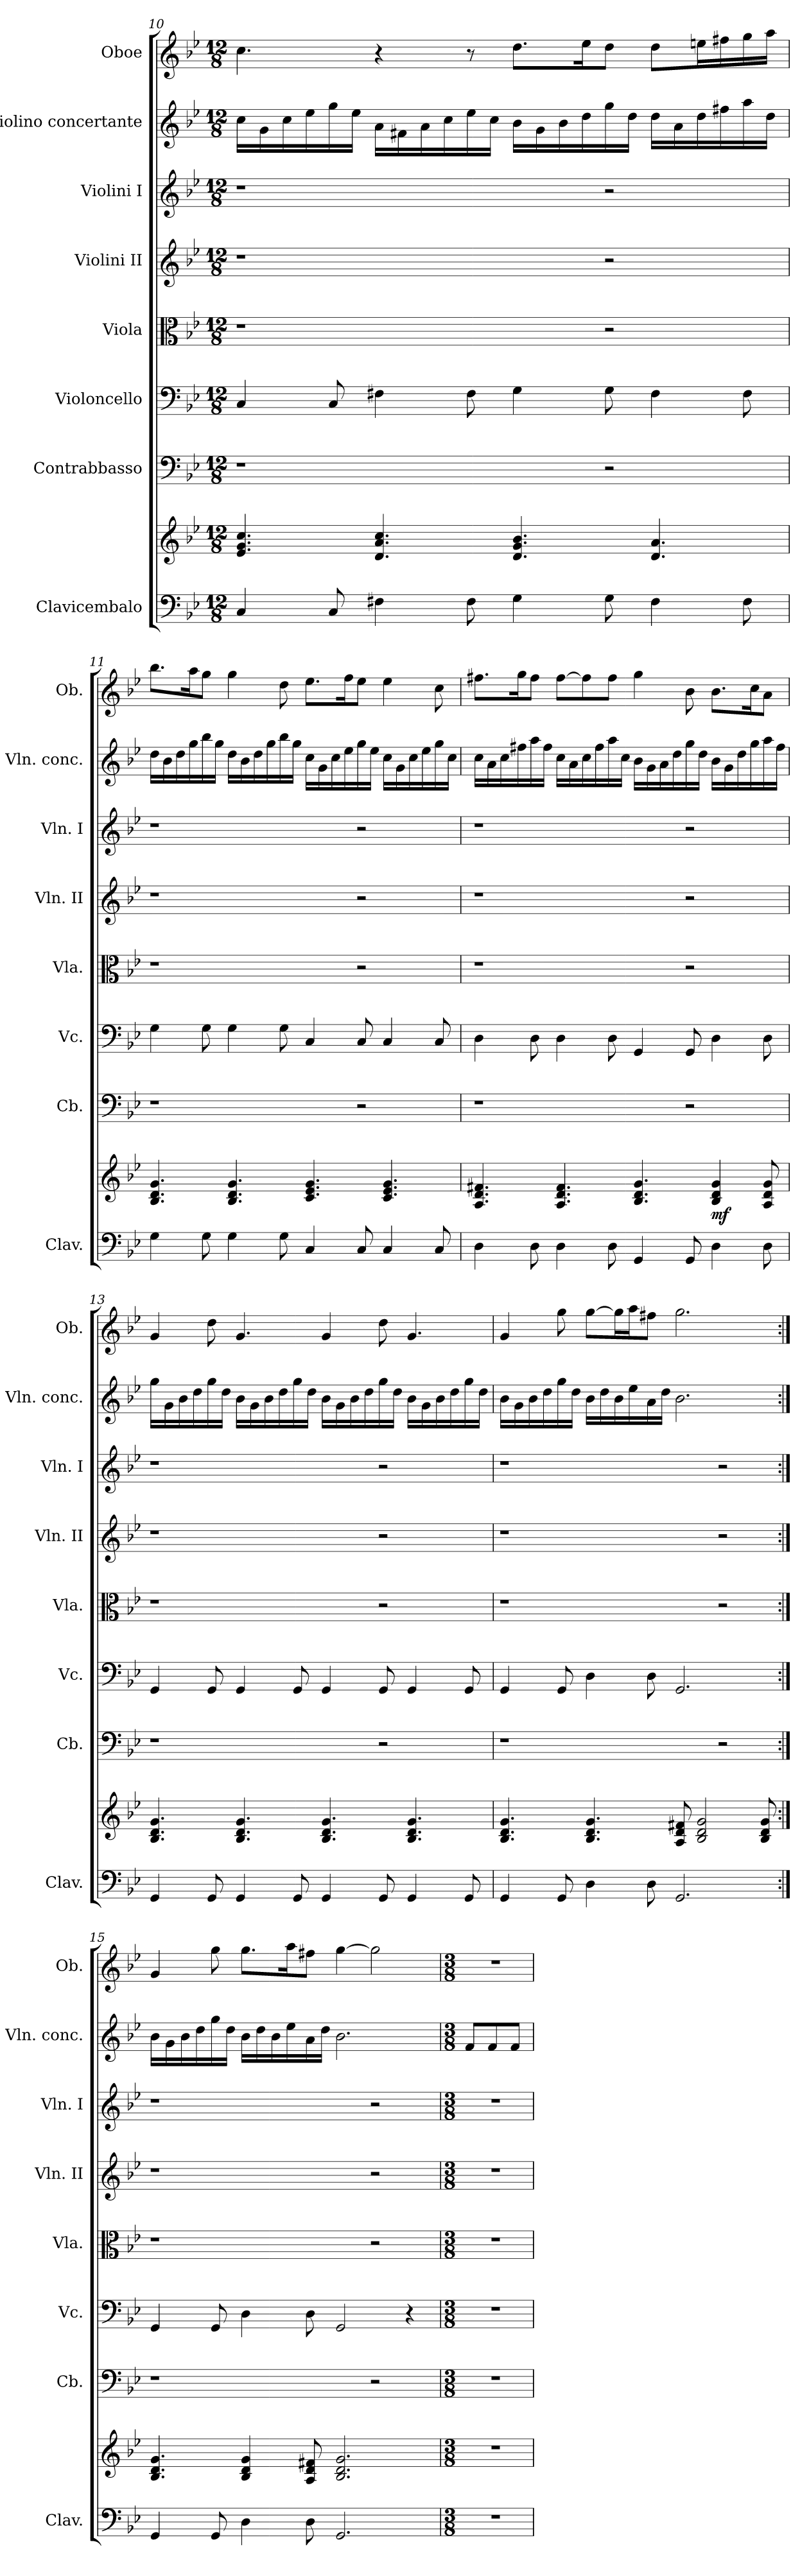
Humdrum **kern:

**kern	**kern	**dynam	**kern	**kern	**kern	**kern	**kern	**kern	**kern
*part8	*part8	*part8	*part7	*part6	*part5	*part4	*part3	*part2	*part1
*staff9	*staff8	*staff8/9	*staff7	*staff6	*staff5	*staff4	*staff3	*staff2	*staff1
*I"Clavicembalo	*	*	*I"Contrabbasso	*I"Violoncello	*I"Viola	*I"Violini II	*I"Violini I	*I"Violino concertante	*I"Oboe
*I'Clav.	*	*	*I'Cb.	*I'Vc.	*I'Vla.	*I'Vln. II	*I'Vln. I	*I'Vln. conc.	*I'Ob.
*clefF4	*clefG2	*	*clefF4	*clefF4	*clefC3	*clefG2	*clefG2	*clefG2	*clefG2
*	*	*	*ITrd7c12	*	*	*	*	*	*
*k[b-e-]	*k[b-e-]	*	*k[b-e-]	*k[b-e-]	*k[b-e-]	*k[b-e-]	*k[b-e-]	*k[b-e-]	*k[b-e-]
*M12/8	*M12/8	*	*M12/8	*M12/8	*M12/8	*M12/8	*M12/8	*M12/8	*M12/8
=10	=10	=10	=10	=10	=10	=10	=10	=10	=10
4C/	4.e-/ 4.g/ 4.cc/	.	1r	4C/	1r	1r	1r	16cc\LL	4.cc\
.	.	.	.	.	.	.	.	16g\	.
.	.	.	.	.	.	.	.	16cc\	.
.	.	.	.	.	.	.	.	16ee-\	.
8C/	.	.	.	8C/	.	.	.	16gg\	.
.	.	.	.	.	.	.	.	16ee-\JJ	.
4F#X\	4.d/ 4.a/ 4.cc/	.	.	4F#X\	.	.	.	16a\LL	4r
.	.	.	.	.	.	.	.	16f#X\	.
.	.	.	.	.	.	.	.	16a\	.
.	.	.	.	.	.	.	.	16cc\	.
8F#\	.	.	.	8F#\	.	.	.	16ee-\	8r
.	.	.	.	.	.	.	.	16cc\JJ	.
4G\	4.d/ 4.g/ 4.b-/	.	.	4G\	.	.	.	16b-\LL	8.dd\L
.	.	.	.	.	.	.	.	16g\	.
.	.	.	.	.	.	.	.	16b-\	.
.	.	.	.	.	.	.	.	16dd\	16ee-\K
8G\	.	.	2r	8G\	2r	2r	2r	16gg\	8dd\J
.	.	.	.	.	.	.	.	16dd\JJ	.
4F#\	4.d/ 4.a/	.	.	4F#\	.	.	.	16dd\LL	8dd\L
.	.	.	.	.	.	.	.	16a\	.
.	.	.	.	.	.	.	.	16dd\	16een\L
.	.	.	.	.	.	.	.	16ff#X\	16ff#X\
8F#\	.	.	.	8F#\	.	.	.	16aa\	16gg\
.	.	.	.	.	.	.	.	16dd\JJ	16aa\JJ
!!LO:PB:g=z
=11	=11	=11	=11	=11	=11	=11	=11	=11	=11
4G\	4.B-/ 4.d/ 4.g/	.	1r	4G\	1r	1r	1r	16dd\LL	8.bb-\L
.	.	.	.	.	.	.	.	16b-\	.
.	.	.	.	.	.	.	.	16dd\	.
.	.	.	.	.	.	.	.	16gg\	16aa\K
8G\	.	.	.	8G\	.	.	.	16bb-\	8gg\J
.	.	.	.	.	.	.	.	16gg\JJ	.
4G\	4.B-/ 4.d/ 4.g/	.	.	4G\	.	.	.	16dd\LL	4gg\
.	.	.	.	.	.	.	.	16b-\	.
.	.	.	.	.	.	.	.	16dd\	.
.	.	.	.	.	.	.	.	16gg\	.
8G\	.	.	.	8G\	.	.	.	16bb-\	8dd\
.	.	.	.	.	.	.	.	16gg\JJ	.
4C/	4.c/ 4.e-/ 4.g/	.	.	4C/	.	.	.	16cc\LL	8.ee-\L
.	.	.	.	.	.	.	.	16g\	.
.	.	.	.	.	.	.	.	16cc\	.
.	.	.	.	.	.	.	.	16ee-\	16ff\K
8C/	.	.	2r	8C/	2r	2r	2r	16gg\	8ee-\J
.	.	.	.	.	.	.	.	16ee-\JJ	.
4C/	4.c/ 4.e-/ 4.g/	.	.	4C/	.	.	.	16cc\LL	4ee-\
.	.	.	.	.	.	.	.	16g\	.
.	.	.	.	.	.	.	.	16cc\	.
.	.	.	.	.	.	.	.	16ee-\	.
8C/	.	.	.	8C/	.	.	.	16gg\	8cc\
.	.	.	.	.	.	.	.	16cc\JJ	.
=12	=12	=12	=12	=12	=12	=12	=12	=12	=12
4D\	4.A/ 4.d/ 4.f#X/	.	1r	4D\	1r	1r	1r	16cc\LL	8.ff#X\L
.	.	.	.	.	.	.	.	16a\	.
.	.	.	.	.	.	.	.	16cc\	.
.	.	.	.	.	.	.	.	16ff#X\	16gg\K
8D\	.	.	.	8D\	.	.	.	16aa\	8ff#\J
.	.	.	.	.	.	.	.	16ff#\JJ	.
4D\	4.A/ 4.d/ 4.f#/	.	.	4D\	.	.	.	16cc\LL	[8ff#\L
.	.	.	.	.	.	.	.	16a\	.
.	.	.	.	.	.	.	.	16cc\	8ff#\]
.	.	.	.	.	.	.	.	16ff#\	.
8D\	.	.	.	8D\	.	.	.	16aa\	8ff#\J
.	.	.	.	.	.	.	.	16cc\JJ	.
4GG/	4.B-/ 4.d/ 4.g/	.	.	4GG/	.	.	.	16b-\LL	4gg\
.	.	.	.	.	.	.	.	16g\	.
.	.	.	.	.	.	.	.	16a\	.
.	.	.	.	.	.	.	.	16dd\	.
8GG/	.	.	2r	8GG/	2r	2r	2r	16gg\	8b-\
.	.	.	.	.	.	.	.	16dd\JJ	.
!	!	!LO:DY:b	!	!	!	!	!	!	!
4D\	4B-/ 4d/ 4g/	mf	.	4D\	.	.	.	16b-\LL	8.b-\L
.	.	.	.	.	.	.	.	16g\	.
.	.	.	.	.	.	.	.	16dd\	.
.	.	.	.	.	.	.	.	16gg\	16cc\K
8D\	8A/ 8d/ 8g/	.	.	8D\	.	.	.	16aa\	8a\J
.	.	.	.	.	.	.	.	16ff#\JJ	.
!!LO:PB:g=z
=13	=13	=13	=13	=13	=13	=13	=13	=13	=13
4GG/	4.B-/ 4.d/ 4.g/	.	1r	4GG/	1r	1r	1r	16gg\LL	4g/
.	.	.	.	.	.	.	.	16g\	.
.	.	.	.	.	.	.	.	16b-\	.
.	.	.	.	.	.	.	.	16dd\	.
8GG/	.	.	.	8GG/	.	.	.	16gg\	8dd\
.	.	.	.	.	.	.	.	16dd\JJ	.
4GG/	4.B-/ 4.d/ 4.g/	.	.	4GG/	.	.	.	16b-\LL	4.g/
.	.	.	.	.	.	.	.	16g\	.
.	.	.	.	.	.	.	.	16b-\	.
.	.	.	.	.	.	.	.	16dd\	.
8GG/	.	.	.	8GG/	.	.	.	16gg\	.
.	.	.	.	.	.	.	.	16dd\JJ	.
4GG/	4.B-/ 4.d/ 4.g/	.	.	4GG/	.	.	.	16b-\LL	4g/
.	.	.	.	.	.	.	.	16g\	.
.	.	.	.	.	.	.	.	16b-\	.
.	.	.	.	.	.	.	.	16dd\	.
8GG/	.	.	2r	8GG/	2r	2r	2r	16gg\	8dd\
.	.	.	.	.	.	.	.	16dd\JJ	.
4GG/	4.B-/ 4.d/ 4.g/	.	.	4GG/	.	.	.	16b-\LL	4.g/
.	.	.	.	.	.	.	.	16g\	.
.	.	.	.	.	.	.	.	16b-\	.
.	.	.	.	.	.	.	.	16dd\	.
8GG/	.	.	.	8GG/	.	.	.	16gg\	.
.	.	.	.	.	.	.	.	16dd\JJ	.
=14	=14	=14	=14	=14	=14	=14	=14	=14	=14
4GG/	4.B-/ 4.d/ 4.g/	.	1r	4GG/	1r	1r	1r	16b-\LL	4g/
.	.	.	.	.	.	.	.	16g\	.
.	.	.	.	.	.	.	.	16b-\	.
.	.	.	.	.	.	.	.	16dd\	.
8GG/	.	.	.	8GG/	.	.	.	16gg\	8gg\
.	.	.	.	.	.	.	.	16dd\JJ	.
4D\	4.B-/ 4.d/ 4.g/	.	.	4D\	.	.	.	16b-\LL	[8gg\L
.	.	.	.	.	.	.	.	16dd\	.
.	.	.	.	.	.	.	.	16b-\	16gg\L]
.	.	.	.	.	.	.	.	16ee-\	16aa\J
8D\	.	.	.	8D\	.	.	.	16a\	8ff#X\J
.	.	.	.	.	.	.	.	16dd\JJ	.
2.GG/	8A/ 8d/ 8f#X/	.	.	2.GG/	.	.	.	2.b-\	2.gg\
.	2B-/ 2d/ 2g/	.	.	.	.	.	.	.	.
.	.	.	2r	.	2r	2r	2r	.	.
.	8B-/ 8d/ 8g/	.	.	.	.	.	.	.	.
!!LO:PB:g=z
=15:|!	=15:|!	=15:|!	=15:|!	=15:|!	=15:|!	=15:|!	=15:|!	=15:|!	=15:|!
4GG/	4.B-/ 4.d/ 4.g/	.	1r	4GG/	1r	1r	1r	16b-\LL	4g/
.	.	.	.	.	.	.	.	16g\	.
.	.	.	.	.	.	.	.	16b-\	.
.	.	.	.	.	.	.	.	16dd\	.
8GG/	.	.	.	8GG/	.	.	.	16gg\	8gg\
.	.	.	.	.	.	.	.	16dd\JJ	.
4D\	4B-/ 4d/ 4g/	.	.	4D\	.	.	.	16b-\LL	8.gg\L
.	.	.	.	.	.	.	.	16dd\	.
.	.	.	.	.	.	.	.	16b-\	.
.	.	.	.	.	.	.	.	16ee-\	16aa\K
8D\	8A/ 8d/ 8f#X/	.	.	8D\	.	.	.	16a\	8ff#X\J
.	.	.	.	.	.	.	.	16dd\JJ	.
2.GG/	2.B-/ 2.d/ 2.g/	.	.	2GG/	.	.	.	2.b-\	[4gg\
.	.	.	2r	.	2r	2r	2r	.	2gg\]
.	.	.	.	4r	.	.	.	.	.
!!LO:PB:g=z
=1	=1	=1	=1	=1	=1	=1	=1	=1	=1
*M3/8	*M3/8	*	*M3/8	*M3/8	*M3/8	*M3/8	*M3/8	*M3/8	*M3/8
4.r	4.r	.	4.r	4.r	4.r	4.r	4.r	8f/L	4.r
.	.	.	.	.	.	.	.	8f/	.
.	.	.	.	.	.	.	.	8f/J	.
=	=	=	=	=	=	=	=	=	=
*-	*-	*-	*-	*-	*-	*-	*-	*-	*-
